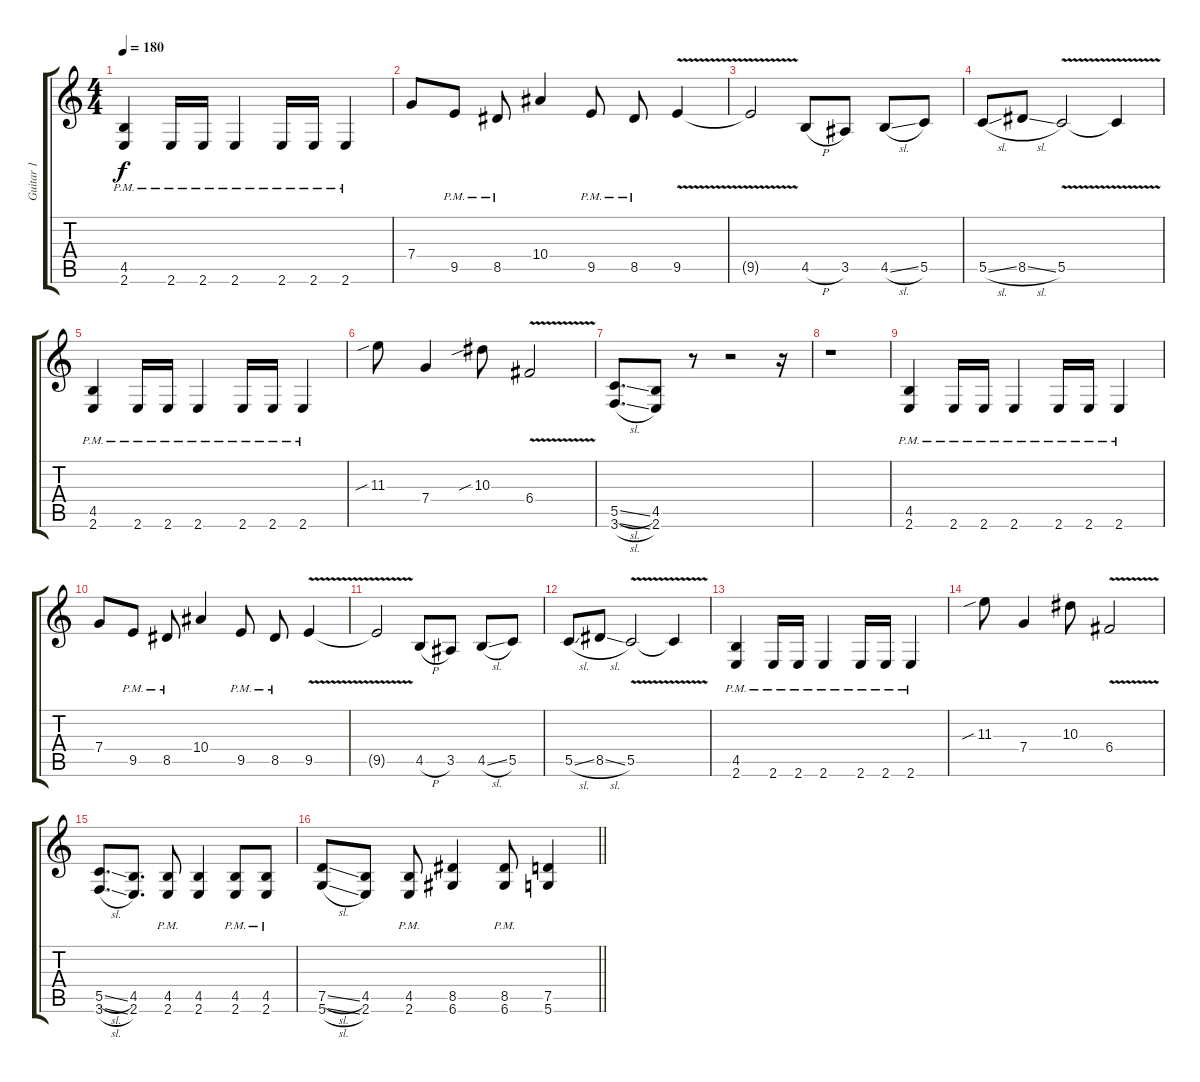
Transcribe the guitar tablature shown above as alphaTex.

\track ("Guitar 1" "Guitar 1") {instrument distortionguitar}
\staff {score tabs}
\tuning (D4 A3 F3 C3 G2 D2) {hide}
\ts (4 4)
\tempo 180
\clef g2
\ks c
(4.5{pm} 2.6{pm}).4{dy f} 2.6{pm}.16 2.6{pm}.16 2.6{pm}.4 2.6{pm}.16 2.6{pm}.16 2.6{pm}.4 |
7.4.8 9.5{pm}.8 8.5{pm}.8 10.4.4 9.5{pm}.8 8.5{pm}.8 9.5{v}.4 |
9.5{v t}.2 4.5{h}.8 3.5.8 4.5{sl}.8 5.5.8 |
5.5{sl}.8 8.5{sl}.8 5.5{v}.2 5.5{v t}.4 |
(4.5{pm} 2.6{pm}).4 2.6{pm}.16 2.6{pm}.16 2.6{pm}.4 2.6{pm}.16 2.6{pm}.16 2.6{pm}.4 |
11.3{sib}.8 7.4.4 10.3{sib}.8 6.4{v}.2 |
(5.5{sl} 3.6{sl}).8{d} (4.5 2.6).8 r.8 r.2 r.16 |
r.1 |
(4.5{pm} 2.6{pm}).4 2.6{pm}.16 2.6{pm}.16 2.6{pm}.4 2.6{pm}.16 2.6{pm}.16 2.6{pm}.4 |
7.4.8 9.5{pm}.8 8.5{pm}.8 10.4.4 9.5{pm}.8 8.5{pm}.8 9.5{v}.4 |
9.5{v t}.2 4.5{h}.8 3.5.8 4.5{sl}.8 5.5.8 |
5.5{sl}.8 8.5{sl}.8 5.5{v}.2 5.5{v t}.4 |
(4.5{pm} 2.6{pm}).4 2.6{pm}.16 2.6{pm}.16 2.6{pm}.4 2.6{pm}.16 2.6{pm}.16 2.6{pm}.4 |
11.3{sib}.8 7.4.4 10.3.8 6.4{v}.2 |
(5.5{sl} 3.6{sl}).8{d} (4.5 2.6).8{d} (4.5{pm} 2.6{pm}).8 (4.5 2.6).4 (4.5{pm} 2.6{pm}).8 (4.5{pm} 2.6{pm}).8 |
\barLineRight lightlight
(7.5{sl} 5.6{sl}).8 (4.5 2.6).8 (4.5{pm} 2.6{pm}).8 (8.5 6.6).4 (8.5{pm} 6.6{pm}).8 (7.5 5.6).4
